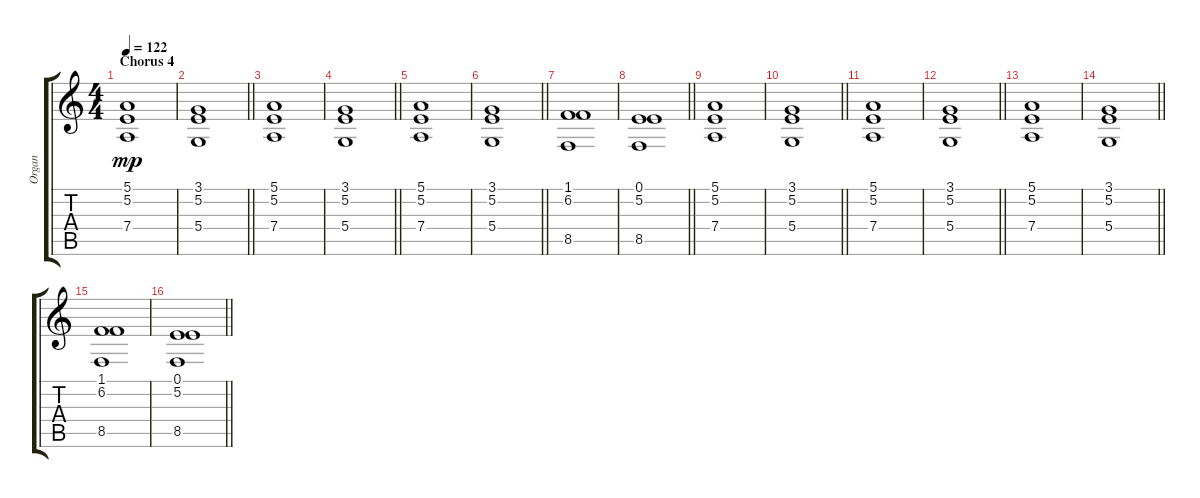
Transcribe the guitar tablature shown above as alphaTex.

\track ("Organ" "Organ") {instrument reedorgan}
\staff {score tabs}
\tuning (E4 B3 G3 D3 A2 E2) {hide}
\ts (4 4)
\section ("" "Chorus 4")
\tempo 122
\clef g2
\ks c
(5.1 5.2 7.4).1{dy mp} |
\barLineRight lightlight
(3.1 5.2 5.4).1 |
(5.1 5.2 7.4).1 |
\barLineRight lightlight
(3.1 5.2 5.4).1 |
(5.1 5.2 7.4).1 |
\barLineRight lightlight
(3.1 5.2 5.4).1 |
(1.1 6.2 8.5).1 |
\barLineRight lightlight
(0.1 5.2 8.5).1 |
(5.1 5.2 7.4).1 |
\barLineRight lightlight
(3.1 5.2 5.4).1 |
(5.1 5.2 7.4).1 |
\barLineRight lightlight
(3.1 5.2 5.4).1 |
(5.1 5.2 7.4).1 |
\barLineRight lightlight
(3.1 5.2 5.4).1 |
(1.1 6.2 8.5).1 |
\barLineRight lightlight
(0.1 5.2 8.5).1
